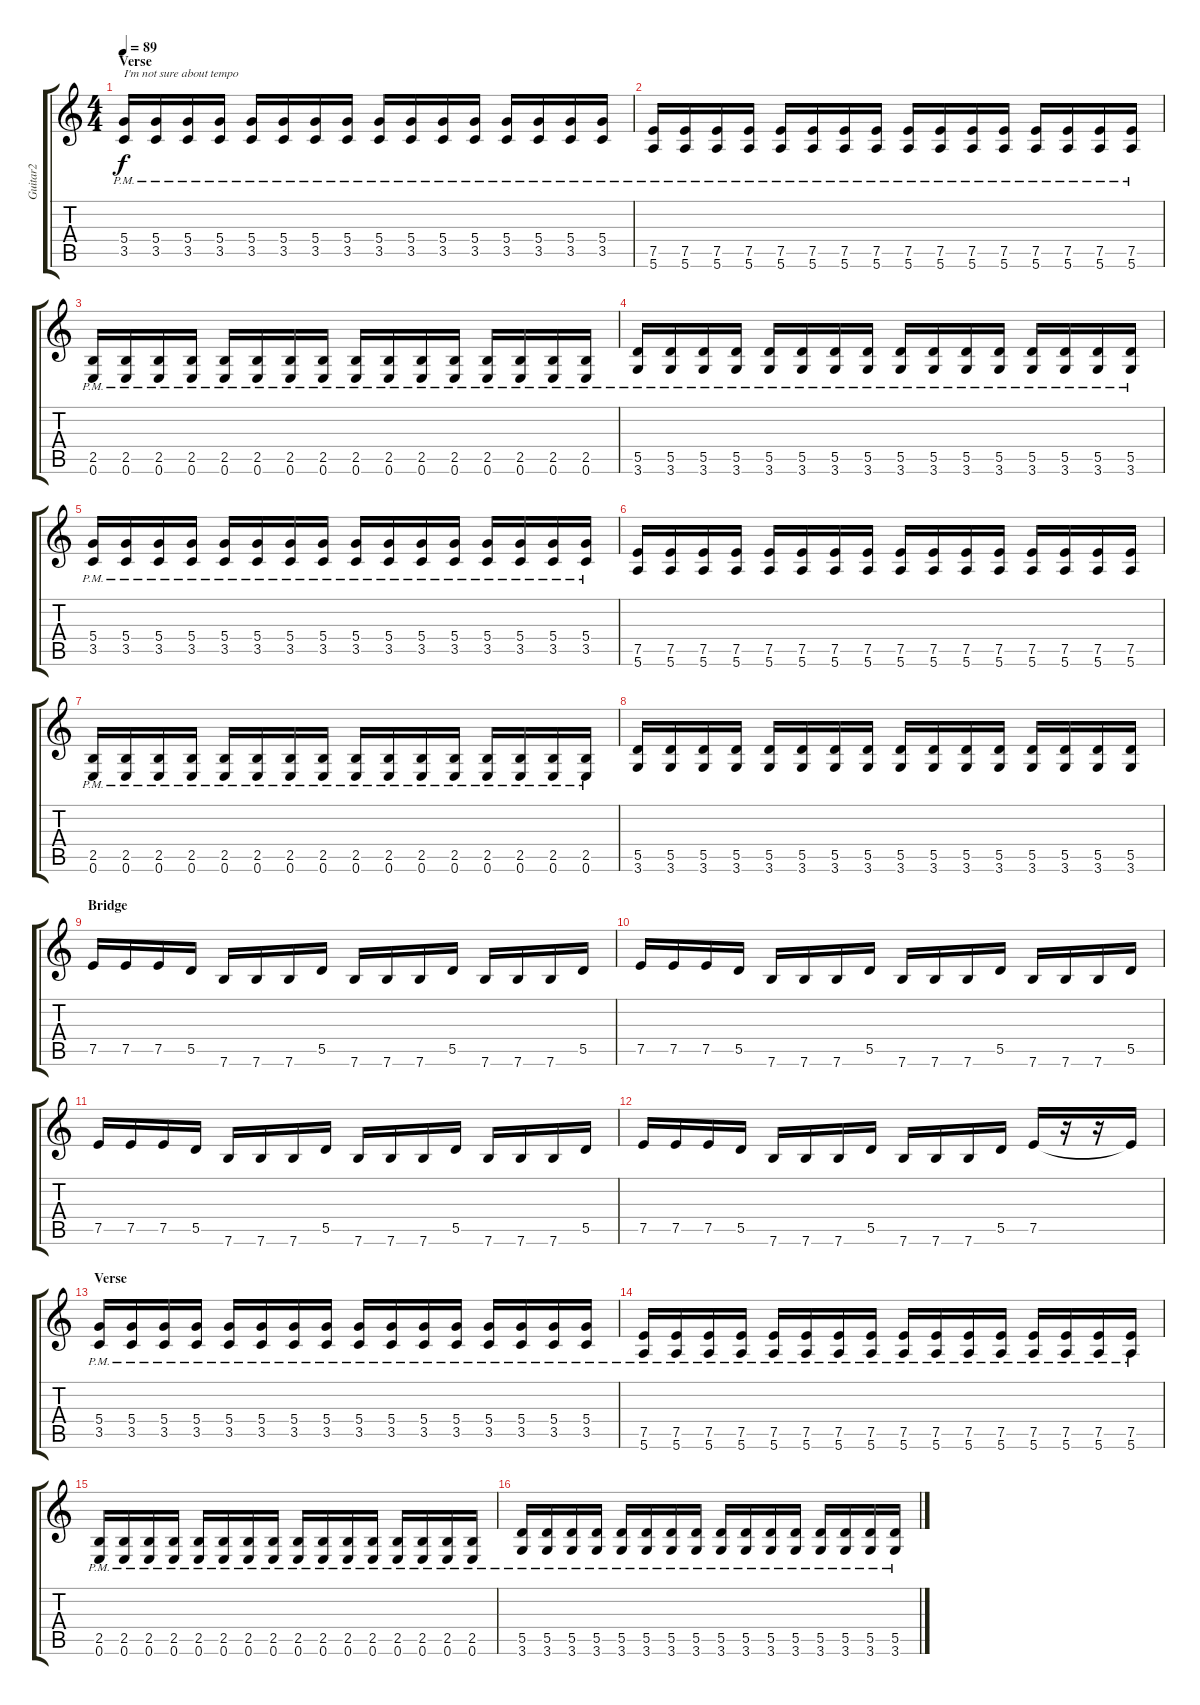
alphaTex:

\track ("Guitar2" "Guitar2") {instrument overdrivenguitar}
\staff {score tabs}
\tuning (E4 B3 G3 D3 A2 E2) {hide}
\ts (4 4)
\section ("" "Verse")
\tempo 89
\clef g2
\ks c
(5.4{pm} 3.5{pm}).16{txt "I'm not sure about tempo" dy f instrument overdrivenguitar} (5.4{pm} 3.5{pm}).16 (5.4{pm} 3.5{pm}).16 (5.4{pm} 3.5{pm}).16 (5.4{pm} 3.5{pm}).16 (5.4{pm} 3.5{pm}).16 (5.4{pm} 3.5{pm}).16 (5.4{pm} 3.5{pm}).16 (5.4{pm} 3.5{pm}).16 (5.4{pm} 3.5{pm}).16 (5.4{pm} 3.5{pm}).16 (5.4{pm} 3.5{pm}).16 (5.4{pm} 3.5{pm}).16 (5.4{pm} 3.5{pm}).16 (5.4{pm} 3.5{pm}).16 (5.4{pm} 3.5{pm}).16 |
(7.5{pm} 5.6{pm}).16 (7.5{pm} 5.6{pm}).16 (7.5{pm} 5.6{pm}).16 (7.5{pm} 5.6{pm}).16 (7.5{pm} 5.6{pm}).16 (7.5{pm} 5.6{pm}).16 (7.5{pm} 5.6{pm}).16 (7.5{pm} 5.6{pm}).16 (7.5{pm} 5.6{pm}).16 (7.5{pm} 5.6{pm}).16 (7.5{pm} 5.6{pm}).16 (7.5{pm} 5.6{pm}).16 (7.5{pm} 5.6{pm}).16 (7.5{pm} 5.6{pm}).16 (7.5{pm} 5.6{pm}).16 (7.5{pm} 5.6{pm}).16 |
(2.5{pm} 0.6{pm}).16 (2.5{pm} 0.6{pm}).16 (2.5{pm} 0.6{pm}).16 (2.5{pm} 0.6{pm}).16 (2.5{pm} 0.6{pm}).16 (2.5{pm} 0.6{pm}).16 (2.5{pm} 0.6{pm}).16 (2.5{pm} 0.6{pm}).16 (2.5{pm} 0.6{pm}).16 (2.5{pm} 0.6{pm}).16 (2.5{pm} 0.6{pm}).16 (2.5{pm} 0.6{pm}).16 (2.5{pm} 0.6{pm}).16 (2.5{pm} 0.6{pm}).16 (2.5{pm} 0.6{pm}).16 (2.5{pm} 0.6{pm}).16 |
(5.5{pm} 3.6{pm}).16 (5.5{pm} 3.6{pm}).16 (5.5{pm} 3.6{pm}).16 (5.5{pm} 3.6{pm}).16 (5.5{pm} 3.6{pm}).16 (5.5{pm} 3.6{pm}).16 (5.5{pm} 3.6{pm}).16 (5.5{pm} 3.6{pm}).16 (5.5{pm} 3.6{pm}).16 (5.5{pm} 3.6{pm}).16 (5.5{pm} 3.6{pm}).16 (5.5{pm} 3.6{pm}).16 (5.5{pm} 3.6{pm}).16 (5.5{pm} 3.6{pm}).16 (5.5{pm} 3.6{pm}).16 (5.5{pm} 3.6{pm}).16 |
(5.4{pm} 3.5{pm}).16 (5.4{pm} 3.5{pm}).16 (5.4{pm} 3.5{pm}).16 (5.4{pm} 3.5{pm}).16 (5.4{pm} 3.5{pm}).16 (5.4{pm} 3.5{pm}).16 (5.4{pm} 3.5{pm}).16 (5.4{pm} 3.5{pm}).16 (5.4{pm} 3.5{pm}).16 (5.4{pm} 3.5{pm}).16 (5.4{pm} 3.5{pm}).16 (5.4{pm} 3.5{pm}).16 (5.4{pm} 3.5{pm}).16 (5.4{pm} 3.5{pm}).16 (5.4{pm} 3.5{pm}).16 (5.4{pm} 3.5{pm}).16 |
(7.5 5.6).16 (7.5 5.6).16 (7.5 5.6).16 (7.5 5.6).16 (7.5 5.6).16 (7.5 5.6).16 (7.5 5.6).16 (7.5 5.6).16 (7.5 5.6).16 (7.5 5.6).16 (7.5 5.6).16 (7.5 5.6).16 (7.5 5.6).16 (7.5 5.6).16 (7.5 5.6).16 (7.5 5.6).16 |
(2.5{pm} 0.6{pm}).16 (2.5{pm} 0.6{pm}).16 (2.5{pm} 0.6{pm}).16 (2.5{pm} 0.6{pm}).16 (2.5{pm} 0.6{pm}).16 (2.5{pm} 0.6{pm}).16 (2.5{pm} 0.6{pm}).16 (2.5{pm} 0.6{pm}).16 (2.5{pm} 0.6{pm}).16 (2.5{pm} 0.6{pm}).16 (2.5{pm} 0.6{pm}).16 (2.5{pm} 0.6{pm}).16 (2.5{pm} 0.6{pm}).16 (2.5{pm} 0.6{pm}).16 (2.5{pm} 0.6{pm}).16 (2.5{pm} 0.6{pm}).16 |
(5.5 3.6).16 (5.5 3.6).16 (5.5 3.6).16 (5.5 3.6).16 (5.5 3.6).16 (5.5 3.6).16 (5.5 3.6).16 (5.5 3.6).16 (5.5 3.6).16 (5.5 3.6).16 (5.5 3.6).16 (5.5 3.6).16 (5.5 3.6).16 (5.5 3.6).16 (5.5 3.6).16 (5.5 3.6).16 |
\section ("" "Bridge")
7.5.16 7.5.16 7.5.16 5.5.16 7.6.16 7.6.16 7.6.16 5.5.16 7.6.16 7.6.16 7.6.16 5.5.16 7.6.16 7.6.16 7.6.16 5.5.16 |
7.5.16 7.5.16 7.5.16 5.5.16 7.6.16 7.6.16 7.6.16 5.5.16 7.6.16 7.6.16 7.6.16 5.5.16 7.6.16 7.6.16 7.6.16 5.5.16 |
7.5.16 7.5.16 7.5.16 5.5.16 7.6.16 7.6.16 7.6.16 5.5.16 7.6.16 7.6.16 7.6.16 5.5.16 7.6.16 7.6.16 7.6.16 5.5.16 |
7.5.16 7.5.16 7.5.16 5.5.16 7.6.16 7.6.16 7.6.16 5.5.16 7.6.16 7.6.16 7.6.16 5.5.16 7.5.16 r.16 r.16 7.5{t}.16 |
\section ("" "Verse")
(5.4{pm} 3.5{pm}).16 (5.4{pm} 3.5{pm}).16 (5.4{pm} 3.5{pm}).16 (5.4{pm} 3.5{pm}).16 (5.4{pm} 3.5{pm}).16 (5.4{pm} 3.5{pm}).16 (5.4{pm} 3.5{pm}).16 (5.4{pm} 3.5{pm}).16 (5.4{pm} 3.5{pm}).16 (5.4{pm} 3.5{pm}).16 (5.4{pm} 3.5{pm}).16 (5.4{pm} 3.5{pm}).16 (5.4{pm} 3.5{pm}).16 (5.4{pm} 3.5{pm}).16 (5.4{pm} 3.5{pm}).16 (5.4{pm} 3.5{pm}).16 |
(7.5{pm} 5.6{pm}).16 (7.5{pm} 5.6{pm}).16 (7.5{pm} 5.6{pm}).16 (7.5{pm} 5.6{pm}).16 (7.5{pm} 5.6{pm}).16 (7.5{pm} 5.6{pm}).16 (7.5{pm} 5.6{pm}).16 (7.5{pm} 5.6{pm}).16 (7.5{pm} 5.6{pm}).16 (7.5{pm} 5.6{pm}).16 (7.5{pm} 5.6{pm}).16 (7.5{pm} 5.6{pm}).16 (7.5{pm} 5.6{pm}).16 (7.5{pm} 5.6{pm}).16 (7.5{pm} 5.6{pm}).16 (7.5{pm} 5.6{pm}).16 |
(2.5{pm} 0.6{pm}).16 (2.5{pm} 0.6{pm}).16 (2.5{pm} 0.6{pm}).16 (2.5{pm} 0.6{pm}).16 (2.5{pm} 0.6{pm}).16 (2.5{pm} 0.6{pm}).16 (2.5{pm} 0.6{pm}).16 (2.5{pm} 0.6{pm}).16 (2.5{pm} 0.6{pm}).16 (2.5{pm} 0.6{pm}).16 (2.5{pm} 0.6{pm}).16 (2.5{pm} 0.6{pm}).16 (2.5{pm} 0.6{pm}).16 (2.5{pm} 0.6{pm}).16 (2.5{pm} 0.6{pm}).16 (2.5{pm} 0.6{pm}).16 |
(5.5{pm} 3.6{pm}).16 (5.5{pm} 3.6{pm}).16 (5.5{pm} 3.6{pm}).16 (5.5{pm} 3.6{pm}).16 (5.5{pm} 3.6{pm}).16 (5.5{pm} 3.6{pm}).16 (5.5{pm} 3.6{pm}).16 (5.5{pm} 3.6{pm}).16 (5.5{pm} 3.6{pm}).16 (5.5{pm} 3.6{pm}).16 (5.5{pm} 3.6{pm}).16 (5.5{pm} 3.6{pm}).16 (5.5{pm} 3.6{pm}).16 (5.5{pm} 3.6{pm}).16 (5.5{pm} 3.6{pm}).16 (5.5{pm} 3.6{pm}).16
